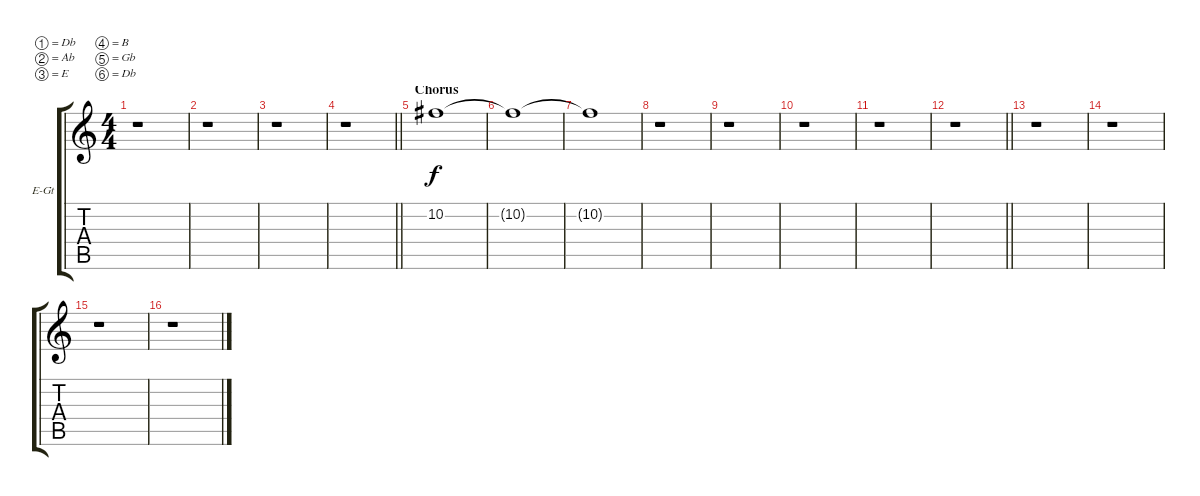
\bracketExtendMode groupsimilarinstruments
\firstSystemTrackNameOrientation horizontal
\otherSystemsTrackNameOrientation horizontal
\track ("Electric Guitar 4" "E-Gt") {instrument distortionguitar}
\staff {score tabs}
\tuning (Db4 Ab3 E3 B2 Gb2 Db2)
\ts (4 4)
\tempo (184 hide)
\clef g2
\ks c
r.1{dy f} |
r.1 |
r.1 |
\tempo (184 "Moderately Slow Rock" 1 hide)
\barLineRight lightlight
r.1 |
\section ("" "Chorus")
\tempo (184 "Moderate Rock" hide)
10.2.1 |
10.2{t}.1 |
10.2{t}.1 |
r.1 |
r.1 |
r.1 |
r.1 |
\barLineRight lightlight
r.1 |
r.1 |
r.1 |
r.1 |
r.1
